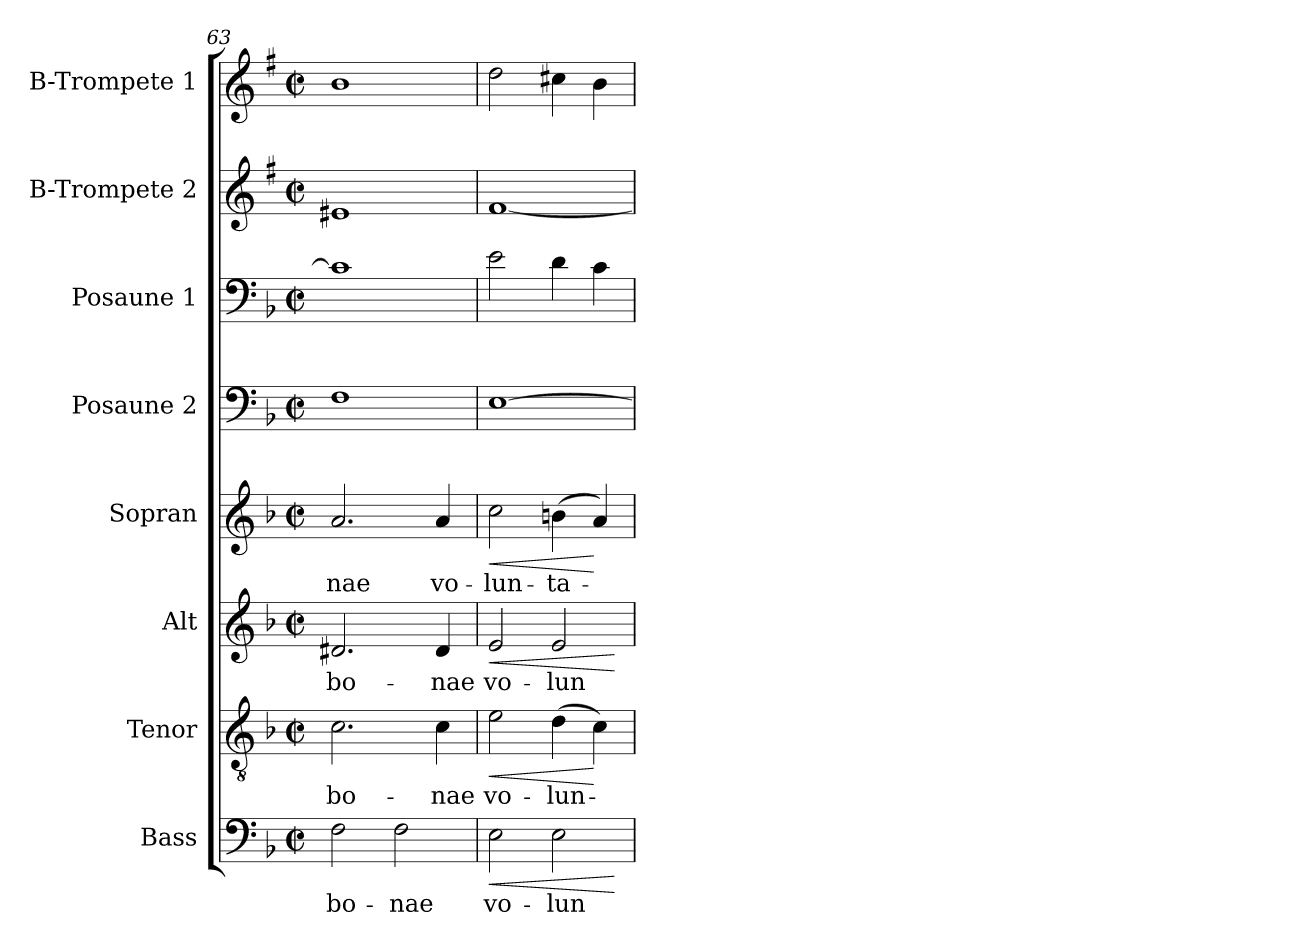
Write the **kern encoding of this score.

**kern	**text	**dynam	**kern	**text	**dynam	**kern	**text	**dynam	**kern	**text	**dynam	**kern	**kern	**kern	**kern
*part8	*part8	*part8	*part7	*part7	*part7	*part6	*part6	*part6	*part5	*part5	*part5	*part4	*part3	*part2	*part1
*staff8	*staff8	*staff8	*staff7	*staff7	*staff7	*staff6	*staff6	*staff6	*staff5	*staff5	*staff5	*staff4	*staff3	*staff2	*staff1
*I"Bass	*	*	*I"Tenor	*	*	*I"Alt	*	*	*I"Sopran	*	*	*I"Posaune 2	*I"Posaune 1	*I"B-Trompete 2	*I"B-Trompete 1
*I'B.	*	*	*I'T.	*	*	*I'A.	*	*	*I'S.	*	*	*I'Pos. 2	*I'Pos. 1	*I'B Trp. 2	*I'B Trp. 1
*clefF4	*	*	*clefGv2	*	*	*clefG2	*	*	*clefG2	*	*	*clefF4	*clefF4	*clefG2	*clefG2
*	*	*	*	*	*	*	*	*	*	*	*	*	*	*ITrd1c2	*ITrd1c2
*k[b-]	*	*	*k[b-]	*	*	*k[b-]	*	*	*k[b-]	*	*	*k[b-]	*k[b-]	*k[b-]	*k[b-]
*F:	*	*	*F:	*	*	*F:	*	*	*F:	*	*	*F:	*F:	*F:	*F:
*M2/2	*	*	*M2/2	*	*	*M2/2	*	*	*M2/2	*	*	*M2/2	*M2/2	*M2/2	*M2/2
*met(c|)	*	*	*met(c|)	*	*	*met(c|)	*	*	*met(c|)	*	*	*met(c|)	*met(c|)	*met(c|)	*met(c|)
=63	=63	=63	=63	=63	=63	=63	=63	=63	=63	=63	=63	=63	=63	=63	=63
!	!LO:LY:b	!	!	!LO:LY:b	!	!	!LO:LY:b	!	!	!LO:LY:b	!	!	!	!	!
2F\	bo-	.	2.c\	bo-	.	2.d#X/	bo-	.	2.a/	-nae	.	1F	1c]	1d#X	1a
!	!LO:LY:b	!	!	!	!	!	!	!	!	!	!	!	!	!	!
2F\	-nae	.	.	.	.	.	.	.	.	.	.	.	.	.	.
!	!	!	!	!LO:LY:b	!	!	!LO:LY:b	!	!	!LO:LY:b	!	!	!	!	!
.	.	.	4c\	-nae	.	4d#/	-nae	.	4a/	vo-	.	.	.	.	.
=64	=64	=64	=64	=64	=64	=64	=64	=64	=64	=64	=64	=64	=64	=64	=64
!	!LO:LY:b	!LO:HP:b	!	!LO:LY:b	!LO:HP:b	!	!LO:LY:b	!LO:HP:b	!	!LO:LY:b	!LO:HP:b	!	!	!	!
2E\	vo-	<	2e\	vo-	<	2e/	vo-	<	2cc\	-lun-	<	[1E	2e\	[1e	2cc\
!	!LO:LY:b	!	!	!LO:LY:b	!	!	!LO:LY:b	!	!	!LO:LY:b	!	!	!	!	!
2E\	-lun-	.	(>4d\	-lun-	.	2e/	-lun-	.	(>4bn\	-ta-	.	.	4d\	.	4bn\
.	.	.	4c\)	.	[	.	.	.	4a/)	.	[	.	4c\	.	4a\
.	.	[	.	.	.	.	.	[	.	.	.	.	.	.	.
=	=	=	=	=	=	=	=	=	=	=	=	=	=	=	=
*-	*-	*-	*-	*-	*-	*-	*-	*-	*-	*-	*-	*-	*-	*-	*-
